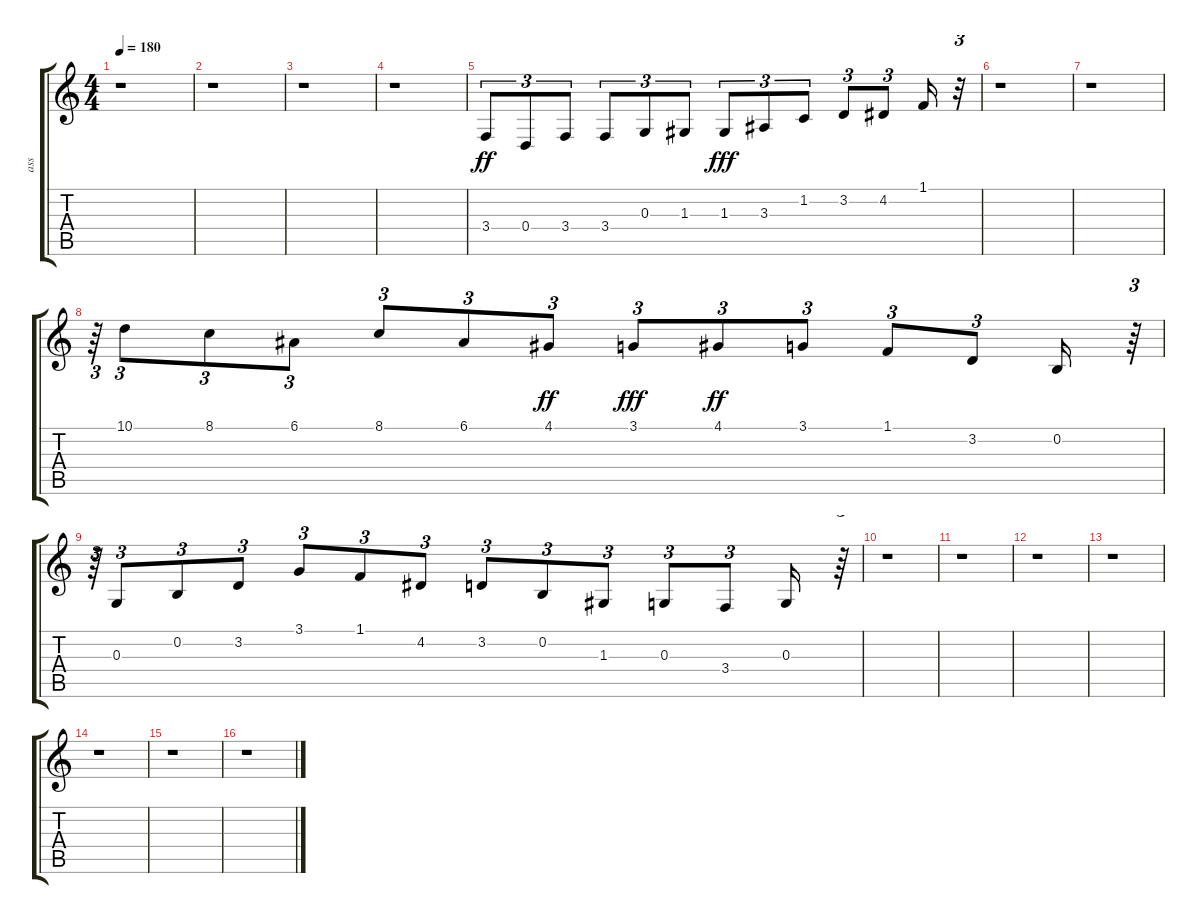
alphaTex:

\track ("ass" "ass") {instrument synthbrass1}
\staff {score tabs}
\tuning (E4 B3 G3 D3 A2 E2) {hide}
\ts (4 4)
\tempo 180
\clef g2
\ks c
r.1{dy f} |
r.1 |
r.1 |
r.1 |
3.4.8{tu (3 2) dy ff volume 10 balance 8 instrument electricpiano2} 0.4.8{tu (3 2)} 3.4.8{tu (3 2)} 3.4.8{tu (3 2)} 0.3.8{tu (3 2)} 1.3.8{tu (3 2)} 1.3.8{tu (3 2) dy fff} 3.3.8{tu (3 2)} 1.2.8{tu (3 2)} 3.2.8{tu (3 2)} 4.2.8{tu (3 2)} 1.1.16 r.32{tu (3 2)} |
r.1 |
r.1 |
r.64{tu (3 2)} 10.1.8{tu (3 2)} 8.1.8{tu (3 2)} 6.1.8{tu (3 2)} 8.1.8{tu (3 2)} 6.1.8{tu (3 2)} 4.1.8{tu (3 2) dy ff} 3.1.8{tu (3 2) dy fff} 4.1.8{tu (3 2) dy ff} 3.1.8{tu (3 2)} 1.1.8{tu (3 2)} 3.2.8{tu (3 2)} 0.2.16 r.64{tu (3 2)} |
r.64{tu (3 2)} 0.3.8{tu (3 2)} 0.2.8{tu (3 2)} 3.2.8{tu (3 2)} 3.1.8{tu (3 2)} 1.1.8{tu (3 2)} 4.2.8{tu (3 2)} 3.2.8{tu (3 2)} 0.2.8{tu (3 2)} 1.3.8{tu (3 2)} 0.3.8{tu (3 2)} 3.4.8{tu (3 2)} 0.3.16 r.64{tu (3 2)} |
r.1 |
r.1 |
r.1 |
r.1 |
r.1 |
r.1 |
r.1
